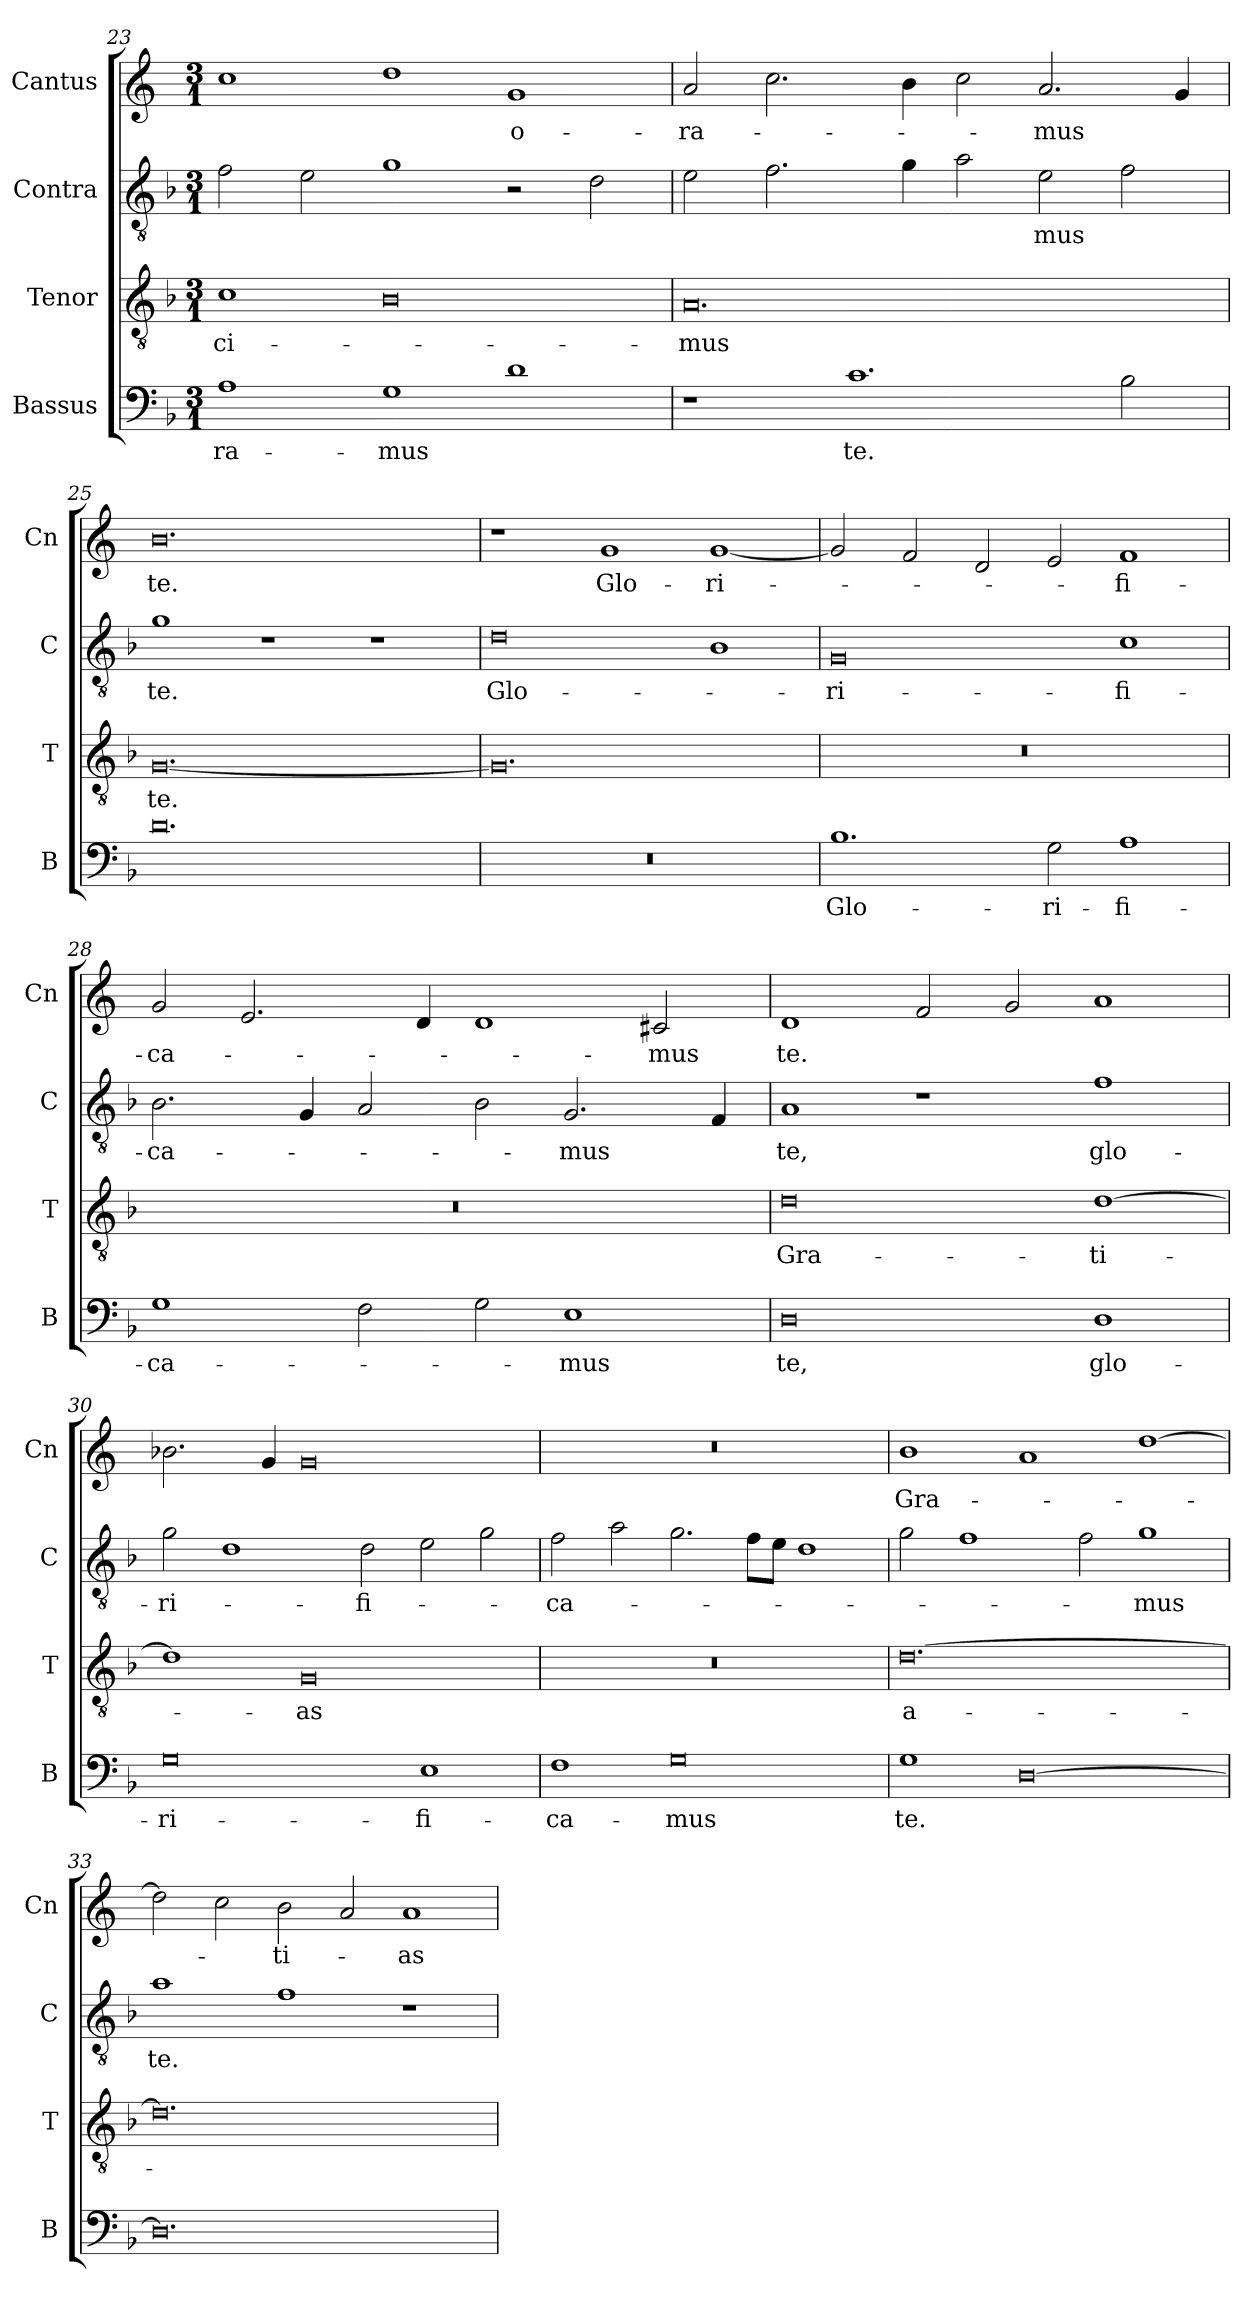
**kern	**text	**kern	**text	**kern	**text	**kern	**text
*part4	*part4	*part3	*part3	*part2	*part2	*part1	*part1
*staff4	*staff4	*staff3	*staff3	*staff2	*staff2	*staff1	*staff1
*I"Bassus	*	*I"Tenor	*	*I"Contra	*	*I"Cantus	*
*I'B	*	*I'T	*	*I'C	*	*I'Cn	*
*clefF4	*	*clefGv2	*	*clefGv2	*	*clefG2	*
*k[b-]	*	*k[b-]	*	*k[b-]	*	*k[]	*
*M3/1	*	*M3/1	*	*M3/1	*	*M3/1	*
=23	=23	=23	=23	=23	=23	=23	=23
1A	-ra-	1c	-ci-	2f\	.	1cc	.
.	.	.	.	2e\	.	.	.
1G	-mus	0B-	.	1g	.	1dd	.
1d	.	.	.	2r	.	1g	-o-
.	.	.	.	2d\	.	.	.
=24	=24	=24	=24	=24	=24	=24	=24
1r	.	0.A	-mus	2e\	.	2a/	-ra-
.	.	.	.	2.f\	.	2.cc\	.
1.c	te.	.	.	.	.	.	.
.	.	.	.	4g\	.	4b\	.
.	.	.	.	2a\	.	2cc\	.
.	.	.	.	2e\	-mus	2.a/	-mus
2B-\	.	.	.	2f\	.	.	.
.	.	.	.	.	.	4g/	.
=25	=25	=25	=25	=25	=25	=25	=25
0.d	.	[0.G	te.	1g	te.	0.b	te.
.	.	.	.	1r	.	.	.
.	.	.	.	1r	.	.	.
=26	=26	=26	=26	=26	=26	=26	=26
0.r	.	0.G]	.	0d	Glo-	1r	.
.	.	.	.	.	.	1g	Glo-
.	.	.	.	1B-	.	[1g	-ri-
=27	=27	=27	=27	=27	=27	=27	=27
1.B-	Glo-	0.r	.	0G	-ri-	2g/]	.
.	.	.	.	.	.	2f/	.
.	.	.	.	.	.	2d/	.
2G\	-ri-	.	.	.	.	2e/	.
1A	-fi-	.	.	1c	-fi-	1f	-fi-
=28	=28	=28	=28	=28	=28	=28	=28
1G	-ca-	0.r	.	2.B-\	-ca-	2g/	-ca-
.	.	.	.	.	.	2.e/	.
.	.	.	.	4G/	.	.	.
2F\	.	.	.	2A/	.	.	.
.	.	.	.	.	.	4d/	.
2G\	.	.	.	2B-\	.	1d	.
1E	-mus	.	.	2.G/	-mus	.	.
.	.	.	.	.	.	2c#X/	-mus
.	.	.	.	4F/	.	.	.
=29	=29	=29	=29	=29	=29	=29	=29
0D	te,	0d	Gra-	1A	te,	1d	te.
.	.	.	.	1r	.	2f/	.
.	.	.	.	.	.	2g/	.
1D	glo-	[1d	-ti-	1f	glo-	1a	.
=30	=30	=30	=30	=30	=30	=30	=30
0G	-ri-	1d]	.	2g\	-ri-	2.b-X\	.
.	.	.	.	1d	.	.	.
.	.	.	.	.	.	4g/	.
.	.	0G	-as	.	.	0g	.
.	.	.	.	2d\	-fi-	.	.
1E	-fi-	.	.	2e\	.	.	.
.	.	.	.	2g\	.	.	.
=31	=31	=31	=31	=31	=31	=31	=31
1F	-ca-	0.r	.	2f\	-ca-	0.r	.
.	.	.	.	2a\	.	.	.
0G	-mus	.	.	2.g\	.	.	.
.	.	.	.	8f\L	.	.	.
.	.	.	.	8e\J	.	.	.
.	.	.	.	1d	.	.	.
=32	=32	=32	=32	=32	=32	=32	=32
1G	te.	[0.d	a-	2g\	.	1b	Gra-
.	.	.	.	1f	.	.	.
[0D	.	.	.	.	.	1a	.
.	.	.	.	2f\	.	.	.
.	.	.	.	1g	-mus	[1dd	.
=33	=33	=33	=33	=33	=33	=33	=33
0.D]	.	0.d]	.	1a	te.	2dd\]	.
.	.	.	.	.	.	2cc\	.
.	.	.	.	1f	.	2b\	-ti-
.	.	.	.	.	.	2a/	.
.	.	.	.	1r	.	1a	-as
=	=	=	=	=	=	=	=
*-	*-	*-	*-	*-	*-	*-	*-
